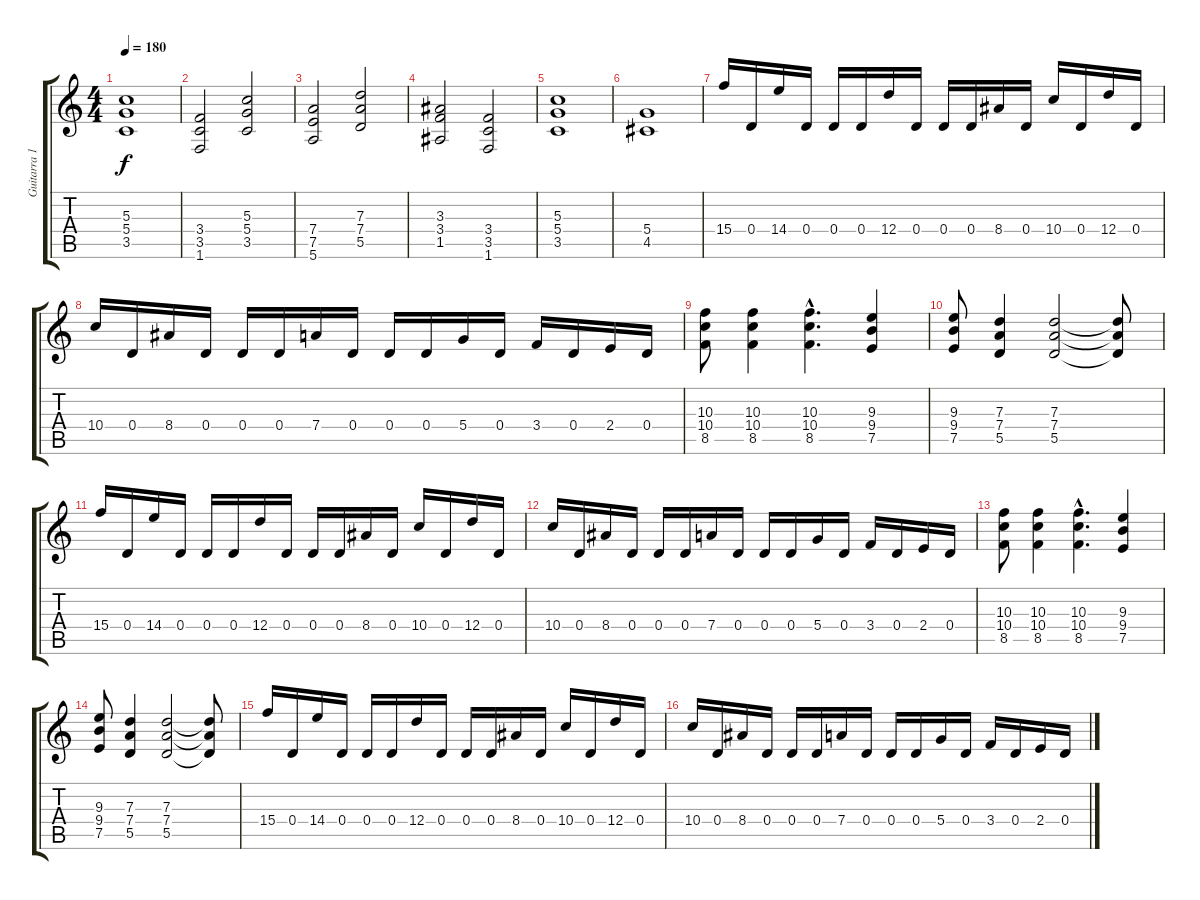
\track ("Guitarra 1" "Guitarra 1") {instrument distortionguitar}
\staff {score tabs}
\tuning (E4 B3 G3 D3 A2 E2) {hide}
\ts (4 4)
\tempo 180
\clef g2
\ks c
(5.3 5.4 3.5).1{dy f} |
(3.4 3.5 1.6).2 (5.3 5.4 3.5).2 |
(7.4 7.5 5.6).2 (7.3 7.4 5.5).2 |
(3.3 3.4 1.5).2 (3.4 3.5 1.6).2 |
(5.3 5.4 3.5).1 |
(5.4 4.5).1 |
15.4.16 0.4.16 14.4.16 0.4.16 0.4.16 0.4.16 12.4.16 0.4.16 0.4.16 0.4.16 8.4.16 0.4.16 10.4.16 0.4.16 12.4.16 0.4.16 |
10.4.16 0.4.16 8.4.16 0.4.16 0.4.16 0.4.16 7.4.16 0.4.16 0.4.16 0.4.16 5.4.16 0.4.16 3.4.16 0.4.16 2.4.16 0.4.16 |
(10.3 10.4 8.5).8 (10.3 10.4 8.5).4 (10.3{hac} 10.4{hac} 8.5{hac}).4{d} (9.3 9.4 7.5).4 |
(9.3 9.4 7.5).8 (7.3 7.4 5.5).4 (7.3 7.4 5.5).2 (7.3{t} 7.4{t} 5.5{t}).8 |
15.4.16 0.4.16 14.4.16 0.4.16 0.4.16 0.4.16 12.4.16 0.4.16 0.4.16 0.4.16 8.4.16 0.4.16 10.4.16 0.4.16 12.4.16 0.4.16 |
10.4.16 0.4.16 8.4.16 0.4.16 0.4.16 0.4.16 7.4.16 0.4.16 0.4.16 0.4.16 5.4.16 0.4.16 3.4.16 0.4.16 2.4.16 0.4.16 |
(10.3 10.4 8.5).8 (10.3 10.4 8.5).4 (10.3{hac} 10.4{hac} 8.5{hac}).4{d} (9.3 9.4 7.5).4 |
(9.3 9.4 7.5).8 (7.3 7.4 5.5).4 (7.3 7.4 5.5).2 (7.3{t} 7.4{t} 5.5{t}).8 |
15.4.16 0.4.16 14.4.16 0.4.16 0.4.16 0.4.16 12.4.16 0.4.16 0.4.16 0.4.16 8.4.16 0.4.16 10.4.16 0.4.16 12.4.16 0.4.16 |
10.4.16 0.4.16 8.4.16 0.4.16 0.4.16 0.4.16 7.4.16 0.4.16 0.4.16 0.4.16 5.4.16 0.4.16 3.4.16 0.4.16 2.4.16 0.4.16
